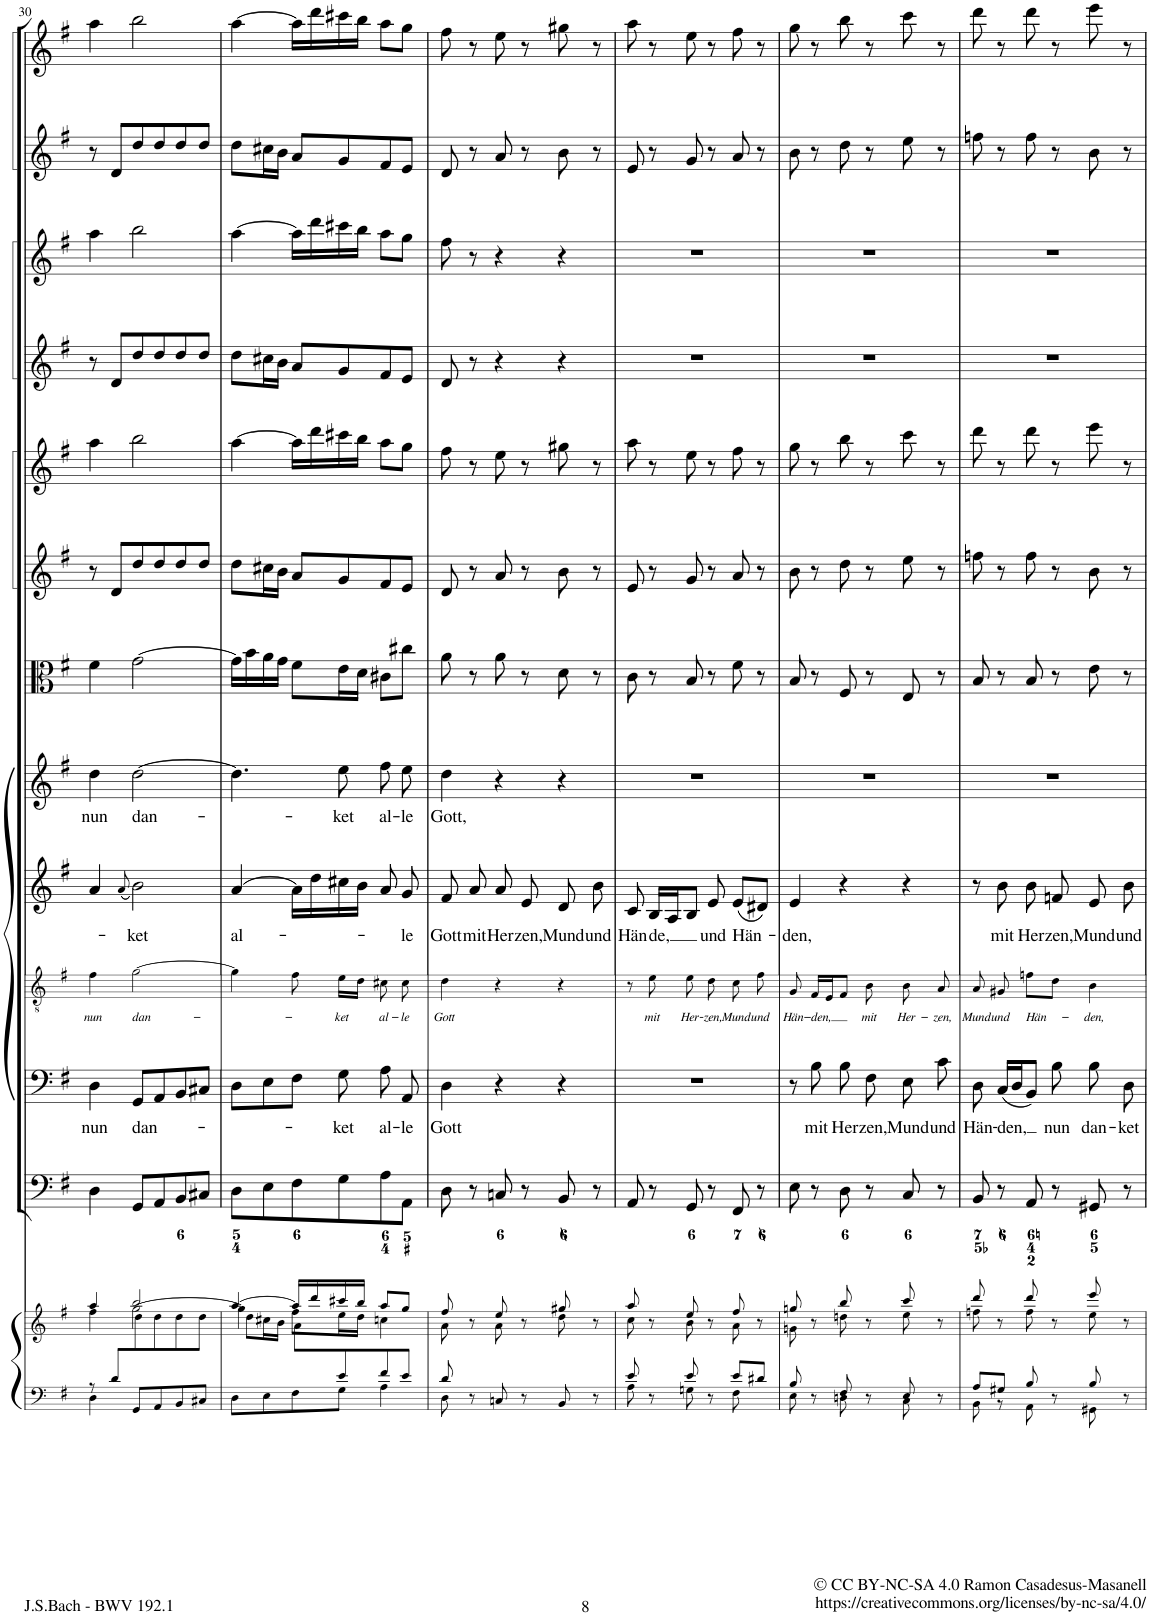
**kern	**kern	**kern	**kern	**text	**kern	**text	**kern	**text	**kern	**text	**kern	**kern	**kern	**kern	**kern	**kern	**kern
*part13	*part13	*part12	*part11	*part11	*part10	*part10	*part9	*part9	*part8	*part8	*part7	*part6	*part5	*part4	*part3	*part2	*part1
*staff14	*staff13	*staff12	*staff11	*staff11	*staff10	*staff10	*staff9	*staff9	*staff8	*staff8	*staff7	*staff6	*staff5	*staff4	*staff3	*staff2	*staff1
*I"Piano reduction	*	*I"Continuo	*I"Basso	*	*I"Tenore *	*	*I"Alto	*	*I"Soprano	*	*I"Viola	*I"Violino II	*I"Violino I	*I"Oboe II	*I"Oboe I	*I"Flauto traverso II	*I"Flauto traverso I
*I'Pno	*	*	*	*	*	*	*	*	*	*	*I'Vla	*I'Vln	*I'Vln	*I'Ob	*I'Ob	*	*
!!LO:PB:g=z
*clefF4	*clefG2	*clefF4	*clefF4	*	*clefGv2	*	*clefG2	*	*clefG2	*	*clefC3	*clefG2	*clefG2	*clefG2	*clefG2	*clefG2	*clefG2
*k[f#]	*k[f#]	*k[f#]	*k[f#]	*	*k[f#]	*	*k[f#]	*	*k[f#]	*	*k[f#]	*k[f#]	*k[f#]	*k[f#]	*k[f#]	*k[f#]	*k[f#]
*M3/4	*M3/4	*M3/4	*M3/4	*	*M3/4	*	*M3/4	*	*M3/4	*	*M3/4	*M3/4	*M3/4	*M3/4	*M3/4	*M3/4	*M3/4
=30	=30	=30	=30	=30	=30	=30	=30	=30	=30	=30	=30	=30	=30	=30	=30	=30	=30
*^	*^	*	*	*	*	*	*	*	*	*	*	*	*	*	*	*	*
*	*	*	*^	*	*	*	*	*	*	*	*	*	*	*	*	*	*	*	*
!	!	!	!	!	!	!	!LO:LY:b	!	!LO:LY:b	!	!	!	!LO:LY:b	!	!	!	!	!	!	!
8r	4D\	4aa/	4ff#\	4ryy	4D\	4D\	nun	4f#\	nun	4a/	.	4dd\	nun	4f#\	8r	4aa\	8r	4aa\	8r	4aa\
8d/L	.	.	.	.	.	.	.	.	.	.	.	.	.	.	8d/L	.	8d/L	.	8d/L	.
.	.	.	.	.	.	.	.	.	.	(8qa/	.	.	.	.	.	.	.	.	.	.
!	!	!	!	!	!	!	!LO:LY:b	!	!LO:LY:b	!	!LO:LY:b	!	!LO:LY:b	!	!	!	!	!	!	!
2ryy	8GG/L	2bb/	[>2gg\	8dd\	8GG/L	8GG/L	dan-	[2g\	dan-	2b\)	-ket	[2dd\	dan-	[2g\	8dd/	2bb\	8dd/	2bb\	8dd/	2bb\
.	8AA/	.	.	8dd\	8AA/	8AA/	.	.	.	.	.	.	.	.	8dd/	.	8dd/	.	8dd/	.
.	8BB/	.	.	8dd\	8BB/	8BB/	.	.	.	.	.	.	.	.	8dd/	.	8dd/	.	8dd/	.
.	8C#X/J	.	.	8dd\J	8C#X/J	8C#X/J	.	.	.	.	.	.	.	.	8dd/J	.	8dd/J	.	8dd/J	.
=31	=31	=31	=31	=31	=31	=31	=31	=31	=31	=31	=31	=31	=31	=31	=31	=31	=31	=31	=31	=31
!	!	!	!	!	!	!	!	!	!	!	!LO:LY:b	!	!	!	!	!	!	!	!	!
4.ryy	8D\L	[4aa/	4gg\]	8dd\L	8D\L	8D\L	.	4g\]	.	[4a/	al-	4.dd\]	.	16g\LL]	8dd\L	[4aa\	8dd\L	[4aa\	8dd\L	[4aa\
.	.	.	.	.	.	.	.	.	.	.	.	.	.	16b\	.	.	.	.	.	.
.	8E\	.	.	16cc#X\L	8E\	8E\	.	.	.	.	.	.	.	16a\	16cc#X\L	.	16cc#X\L	.	16cc#X\L	.
.	.	.	.	16b\JJ	.	.	.	.	.	.	.	.	.	16g\JJ	16b\JJ	.	16b\JJ	.	16b\JJ	.
.	8F#\	16aa/LL]	8ff#\L	8a\L	8F#\	8F#\J	.	8f#\	.	16a\LL]	.	.	.	8f#\L	8a/L	16aa\LL]	8a/L	16aa\LL]	8a/L	16aa\LL]
.	.	16ddd/	.	.	.	.	.	.	.	16dd\	.	.	.	.	.	16ddd\	.	16ddd\	.	16ddd\
!	!	!	!	!	!	!	!LO:LY:b	!	!LO:LY:b	!	!	!	!LO:LY:b	!	!	!	!	!	!	!
8e/	8G\J	16ccc#X/	16ee\L	4.ryy	8G\	8G\	-ket	16e\LL	-ket	16cc#X\	.	8ee\	-ket	16e\L	8g/	16ccc#X\	8g/	16ccc#X\	8g/	16ccc#X\
.	.	16bb/JJ	16dd\JJ	.	.	.	.	16d\JJ	.	16b\JJ	.	.	.	16d\JJ	.	16bb\JJ	.	16bb\JJ	.	16bb\JJ
!	!	!	!	!	!	!	!LO:LY:b	!	!LO:LY:b	!	!	!	!LO:LY:b	!	!	!	!	!	!	!
8f#/	4A\	8aa/L	4ccn\	.	8A\	8A\	al-	8c#X\	al-	8a/	.	8ff#\L	al-	8c#X\L	8f#/	8aa\L	8f#/	8aa\L	8f#/	8aa\L
!	!	!	!	!	!	!	!LO:LY:b	!	!LO:LY:b	!	!LO:LY:b	!	!LO:LY:b	!	!	!	!	!	!	!
8e/J	.	8gg/J	.	.	8AA\J	8AA/	-le	8c#\	-le	8g/	-le	8ee\J	-le	8cc#X\J	8e/J	8gg\J	8e/J	8gg\J	8e/J	8gg\J
*	*	*	*v	*v	*	*	*	*	*	*	*	*	*	*	*	*	*	*	*	*
=32	=32	=32	=32	=32	=32	=32	=32	=32	=32	=32	=32	=32	=32	=32	=32	=32	=32	=32	=32
!	!	!	!	!	!	!LO:LY:b	!	!LO:LY:b	!	!LO:LY:b	!	!LO:LY:b	!	!	!	!	!	!	!
8d/	8D\	8ff#/	8a\	8D\	4D\	Gott	4d\	Gott	8f#/	Gott	4dd\	Gott,	8a\	8d/	8ff#\	8d/	8ff#\	8d/	8ff#\
!	!	!	!	!	!	!	!	!	!	!LO:LY:b	!	!	!	!	!	!	!	!	!
8r	8ryy	8r	8ryy	8r	.	.	.	.	8a/	mit	.	.	8r	8r	8r	8r	8r	8r	8r
!	!	!	!	!	!	!	!	!	!	!LO:LY:b	!	!	!	!	!	!	!	!	!
8Cn/	8ryy	8ee/	8a\	8Cn/	4r	.	4r	.	8a/	Her-	4r	.	8a\	8a/	8ee\	4r	4r	8a/	8ee\
!	!	!	!	!	!	!	!	!	!	!LO:LY:b	!	!	!	!	!	!	!	!	!
8r	8ryy	8r	8ryy	8r	.	.	.	.	8e/	-zen,	.	.	8r	8r	8r	.	.	8r	8r
!	!	!	!	!	!	!	!	!	!	!LO:LY:b	!	!	!	!	!	!	!	!	!
8BB/	8ryy	8gg#X/	8dd\	8BB/	4r	.	4r	.	8d/	Mund	4r	.	8d\	8b\	8gg#X\	4r	4r	8b\	8gg#X\
!	!	!	!	!	!	!	!	!	!	!LO:LY:b	!	!	!	!	!	!	!	!	!
8r	8ryy	8r	8ryy	8r	.	.	.	.	8b\	und	.	.	8r	8r	8r	.	.	8r	8r
=33	=33	=33	=33	=33	=33	=33	=33	=33	=33	=33	=33	=33	=33	=33	=33	=33	=33	=33	=33
!	!	!	!	!	!	!	!	!	!	!LO:LY:b	!	!	!	!	!	!	!	!	!
8e/	8A\	8aa/	8cc\	8AA/	2.r	.	8r	.	8c/	Hän-	2.r	.	8c\	8e/	8aa\	2.r	2.r	8e/	8aa\
!	!	!	!	!	!	!	!	!LO:LY:b	!	!LO:LY:b	!	!	!	!	!	!	!	!	!
8r	8ryy	8r	8ryy	8r	.	.	8e\	mit	16B/LL	-de,	.	.	8r	8r	8r	.	.	8r	8r
.	.	.	.	.	.	.	.	.	16A/J	.	.	.	.	.	.	.	.	.	.
!	!	!	!	!	!	!	!	!LO:LY:b	!	!	!	!	!	!	!	!	!	!	!
8e/	8Gn\	8ee/	8b\	8GG/	.	.	8e\	Her-	8B/J	.	.	.	8B/	8g/	8ee\	.	.	8g/	8ee\
!	!	!	!	!	!	!	!	!LO:LY:b	!	!LO:LY:b	!	!	!	!	!	!	!	!	!
8r	8ryy	8r	8ryy	8r	.	.	8d\	-zen,	8e/	und	.	.	8r	8r	8r	.	.	8r	8r
!	!	!	!	!	!	!	!	!LO:LY:b	!	!LO:LY:b	!	!	!	!	!	!	!	!	!
8e/L	8F#\	8ff#/	8a\	8FF#/	.	.	8c\	Mund	(8e/L	Hän-	.	.	8f#\	8a/	8ff#\	.	.	8a/	8ff#\
!	!	!	!	!	!	!	!	!LO:LY:b	!	!	!	!	!	!	!	!	!	!	!
8d#X/J	8ryy	8r	8ryy	8r	.	.	8f#\	und	8d#X/J)	.	.	.	8r	8r	8r	.	.	8r	8r
=34	=34	=34	=34	=34	=34	=34	=34	=34	=34	=34	=34	=34	=34	=34	=34	=34	=34	=34	=34
!	!	!	!	!	!	!	!	!LO:LY:b	!	!LO:LY:b	!	!	!	!	!	!	!	!	!
8B/	8E\	8ggn/	8gn\	8E\	8r	.	8G/	Hän-	4e/	-den,	2.r	.	8B/	8b\	8gg\	2.r	2.r	8b\	8gg\
!	!	!	!	!	!	!LO:LY:b	!	!LO:LY:b	!	!	!	!	!	!	!	!	!	!	!
8r	8ryy	8r	8ryy	8r	8B\	mit	16F#/LL	-den,	.	.	.	.	8r	8r	8r	.	.	8r	8r
.	.	.	.	.	.	.	16E/J	.	.	.	.	.	.	.	.	.	.	.	.
!	!	!	!	!	!	!LO:LY:b	!	!	!	!	!	!	!	!	!	!	!	!	!
8F#/	8Dn\	8bb/	8ddn\	8D\	8B\	Her-	8F#/J	.	4r	.	.	.	8F#/	8dd\	8bb\	.	.	8dd\	8bb\
!	!	!	!	!	!	!LO:LY:b	!	!LO:LY:b	!	!	!	!	!	!	!	!	!	!	!
8r	8ryy	8r	8ryy	8r	8F#\	-zen,	8B\	mit	.	.	.	.	8r	8r	8r	.	.	8r	8r
!	!	!	!	!	!	!LO:LY:b	!	!LO:LY:b	!	!	!	!	!	!	!	!	!	!	!
8E/	8C\	8ccc/	8ee\	8C/	8E\	Mund	8B\	Her-	4r	.	.	.	8E/	8ee\	8ccc\	.	.	8ee\	8ccc\
!	!	!	!	!	!	!LO:LY:b	!	!LO:LY:b	!	!	!	!	!	!	!	!	!	!	!
8r	8ryy	8r	8ryy	8r	8c\	und	8A/	-zen,	.	.	.	.	8r	8r	8r	.	.	8r	8r
=35	=35	=35	=35	=35	=35	=35	=35	=35	=35	=35	=35	=35	=35	=35	=35	=35	=35	=35	=35
!	!	!	!	!	!	!LO:LY:b	!	!LO:LY:b	!	!	!	!	!	!	!	!	!	!	!
8A/L	8BB\	8ddd/	8ffn\	8BB/	8D\	Hän-	8A/	Mund	8r	.	2.r	.	8B/	8ffn\	8ddd\	2.r	2.r	8ffn\	8ddd\
!	!	!	!	!	!	!LO:LY:b	!	!LO:LY:b	!	!LO:LY:b	!	!	!	!	!	!	!	!	!
8G#X/J	8r	8r	8ryy	8r	(16C/LL	-den,	8G#X/	und	8b\	mit	.	.	8r	8r	8r	.	.	8r	8r
.	.	.	.	.	16D/J	.	.	.	.	.	.	.	.	.	.	.	.	.	.
!	!	!	!	!	!	!	!	!LO:LY:b	!	!LO:LY:b	!	!	!	!	!	!	!	!	!
8B/	8AA\	8ddd/	8ff\	8AA/	8BB/J)	.	8fn\L	Hän-	8b\	Her-	.	.	8B/	8ff\	8ddd\	.	.	8ff\	8ddd\
!	!	!	!	!	!	!LO:LY:b	!	!	!	!LO:LY:b	!	!	!	!	!	!	!	!	!
8r	8ryy	8r	8ryy	8r	8B\	nun	8d\J	.	8fn/	-zen,	.	.	8r	8r	8r	.	.	8r	8r
!	!	!	!	!	!	!LO:LY:b	!	!LO:LY:b	!	!LO:LY:b	!	!	!	!	!	!	!	!	!
8B/	8GG#X\	8eee/	8ee\	8GG#X/	8B\	dan-	4B\	-den,	8e/	Mund	.	.	8e\	8b\	8eee\	.	.	8b\	8eee\
!	!	!	!	!	!	!LO:LY:b	!	!	!	!LO:LY:b	!	!	!	!	!	!	!	!	!
8r	8ryy	8r	8ryy	8r	8D\	-ket	.	.	8b\	und	.	.	8r	8r	8r	.	.	8r	8r
*v	*v	*	*	*	*	*	*	*	*	*	*	*	*	*	*	*	*	*	*
*	*v	*v	*	*	*	*	*	*	*	*	*	*	*	*	*	*	*	*
=	=	=	=	=	=	=	=	=	=	=	=	=	=	=	=	=	=
*-	*-	*-	*-	*-	*-	*-	*-	*-	*-	*-	*-	*-	*-	*-	*-	*-	*-
